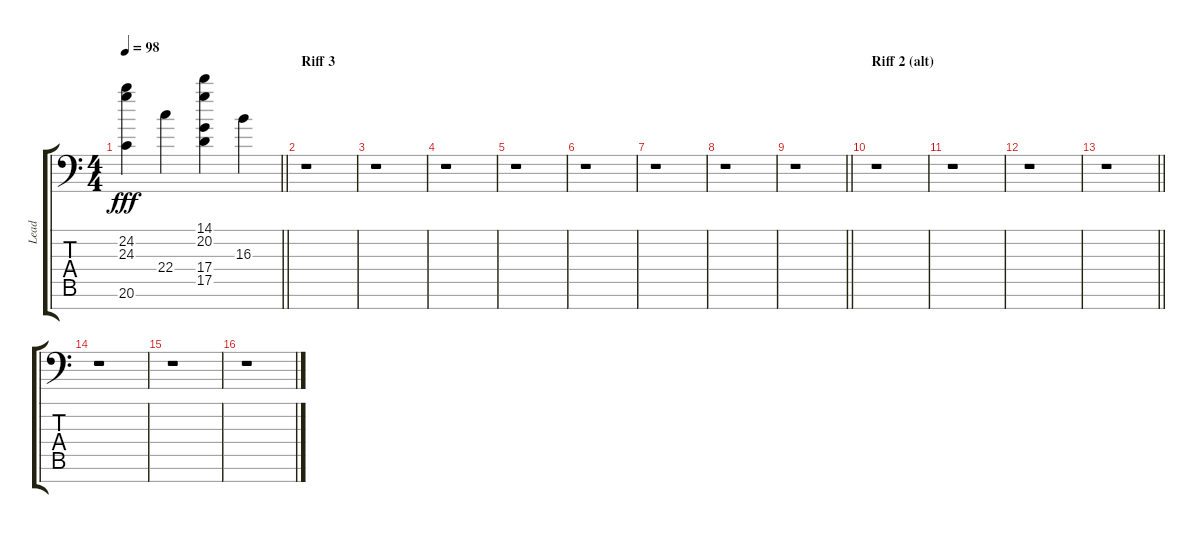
\track ("Lead" "Lead") {instrument lead2sawtooth}
\staff {score tabs}
\tuning (C5 B3 G3 D3 A2 E2 Db0) {hide}
\ts (4 4)
\tempo 98
\clef f4
\barLineRight lightlight
\ks c
(24.2 24.3 20.6).4{dy fff} 22.4.4 (14.1 20.2 17.4 17.5).4 16.3.4 |
\section ("" "Riff 3")
r.1 |
r.1 |
r.1 |
r.1 |
r.1 |
r.1 |
r.1 |
\barLineRight lightlight
r.1 |
\section ("" "Riff 2 (alt)")
r.1 |
r.1 |
r.1 |
\barLineRight lightlight
r.1 |
r.1 |
r.1 |
r.1
